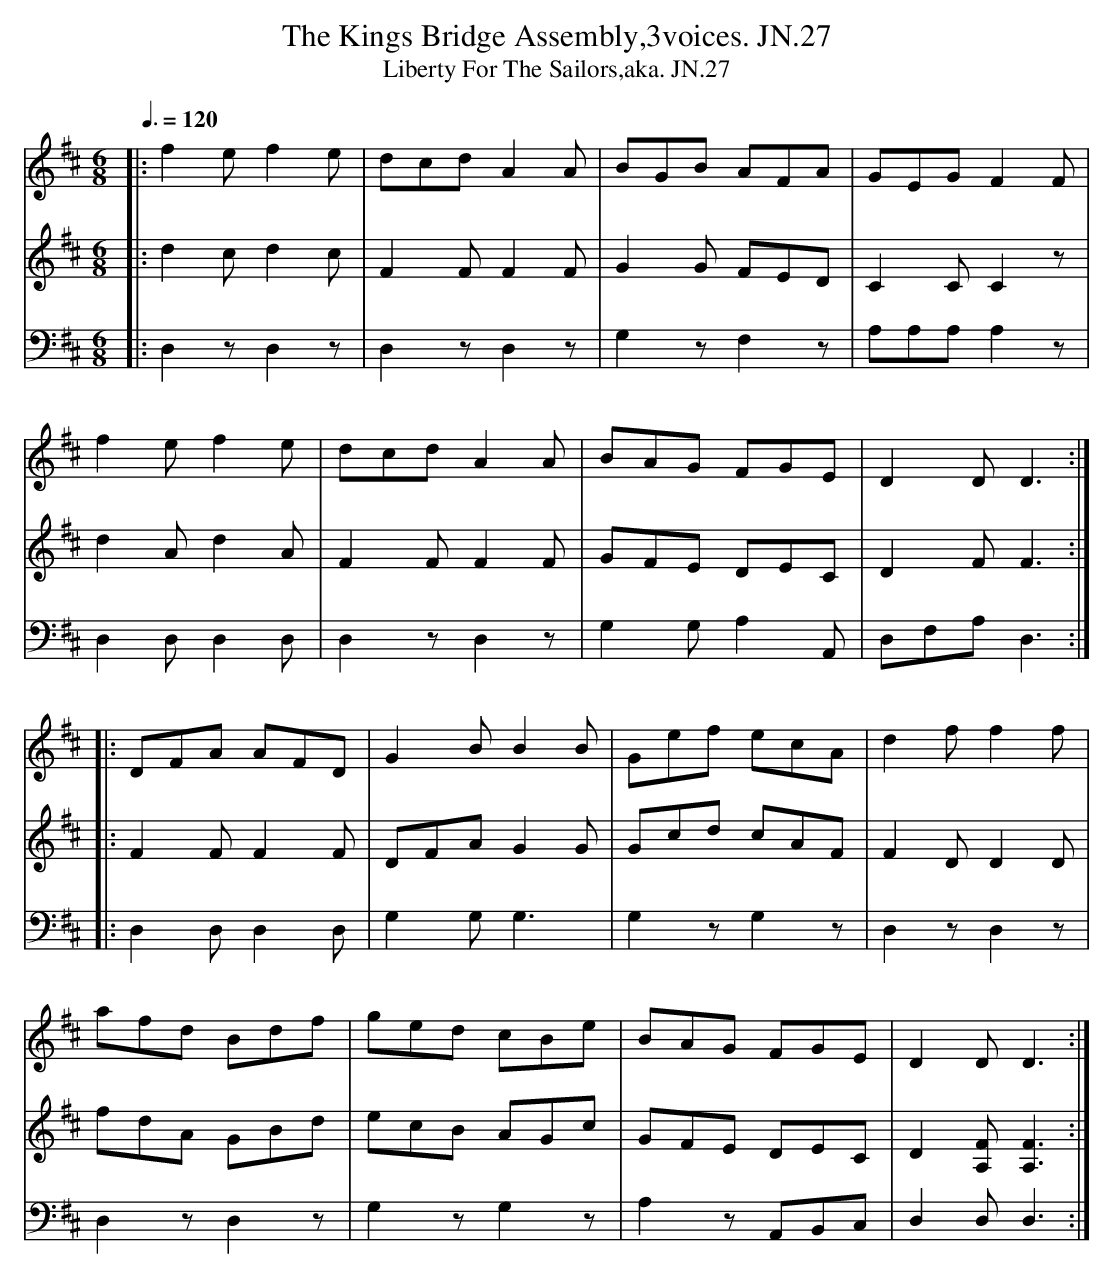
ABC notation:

X:1
T:Kings Bridge Assembly,3voices. JN.27, The
T:Liberty For The Sailors,aka. JN.27
M:6/8
L:1/8
Q:3/8=120
V:1
V:2
V:3 clef=bass
K:D
[V:1] |: f2e f2e | dcd A2A | BGB AFA | GEG F2F |
[V:2] |: d2cd2c | F2FF2F | G2G FED | C2CC2z |
[V:3] |: D,2zD,2z | D,2zD,2z | G,2zF,2z | A,A,A, A,2z |
[V:1] f2e f2e | dcd A2A | BAG FGE | D2D D3 :|
[V:2] d2Ad2A | F2FF2F | GFE DEC | D2FF3 :|
[V:3] D,2D,D,2D, | D,2zD,2z | G,2G,A,2A,, | D,F,A,D,3 :|
[V:1] |: DFA AFD | G2B B2B | Gef ecA | d2f f2f |
[V:2] |: F2FF2F | DFAG2G | Gcd cAF | F2DD2D |
[V:3] |: D,2D,D,2D, | G,2G,G,3 | G,2zG,2z | D,2zD,2z |
[V:1] afd Bdf | ged cBe | BAG FGE | D2D D3 :|
[V:2] fdA GBd | ecB AGc | GFE DEC | D2[A,F][A,3F3] :|
[V:3] D,2zD,2z | G,2zG,2z | A,2zA,,B,,C, | D,2D,D,3 :|
